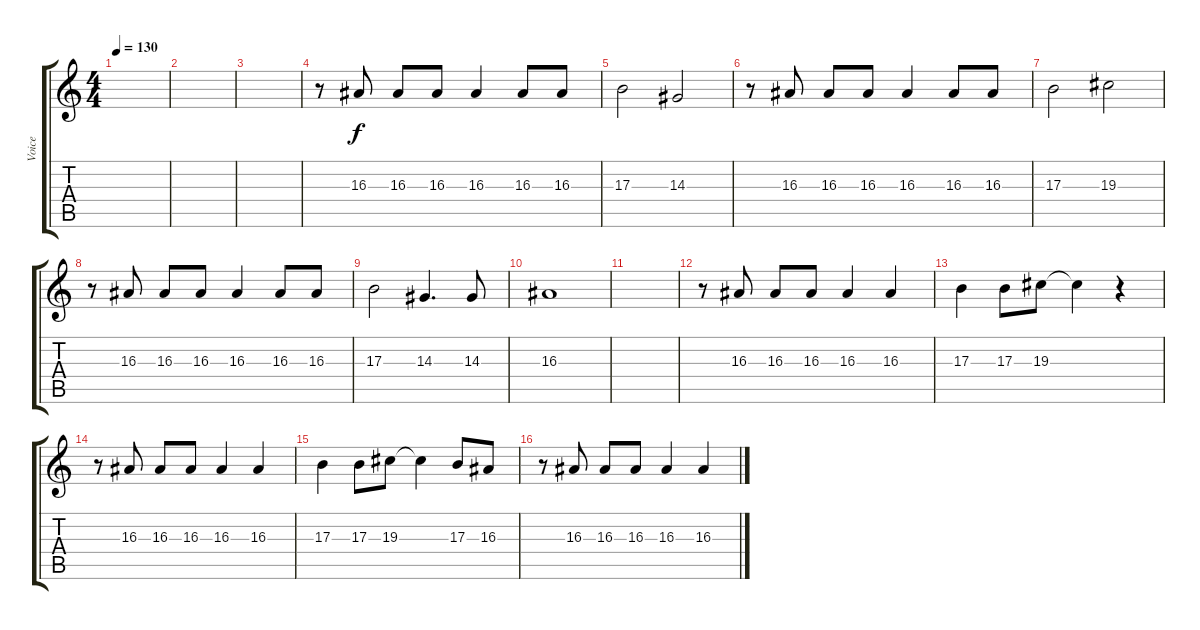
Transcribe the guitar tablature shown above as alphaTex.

\track ("Voice" "Voice") {instrument lead6voice}
\staff {score tabs}
\tuning (Eb4 Bb3 Gb3 Db3 Ab2 Eb2) {hide}
\ts (4 4)
\tempo 130
\clef g2
\ks c
|
|
|
r.8 16.3.8 16.3.8 16.3.8 16.3.4 16.3.8 16.3.8 |
17.3.2 14.3.2 |
r.8 16.3.8 16.3.8 16.3.8 16.3.4 16.3.8 16.3.8 |
17.3.2 19.3.2 |
r.8 16.3.8 16.3.8 16.3.8 16.3.4 16.3.8 16.3.8 |
17.3.2 14.3.4{d} 14.3.8 |
16.3.1 |
|
r.8 16.3.8 16.3.8 16.3.8 16.3.4 16.3.4 |
17.3.4 17.3.8 19.3.8 19.3{t}.4 r.4 |
r.8 16.3.8 16.3.8 16.3.8 16.3.4 16.3.4 |
17.3.4 17.3.8 19.3.8 19.3{t}.4 17.3.8 16.3.8 |
r.8 16.3.8 16.3.8 16.3.8 16.3.4 16.3.4
